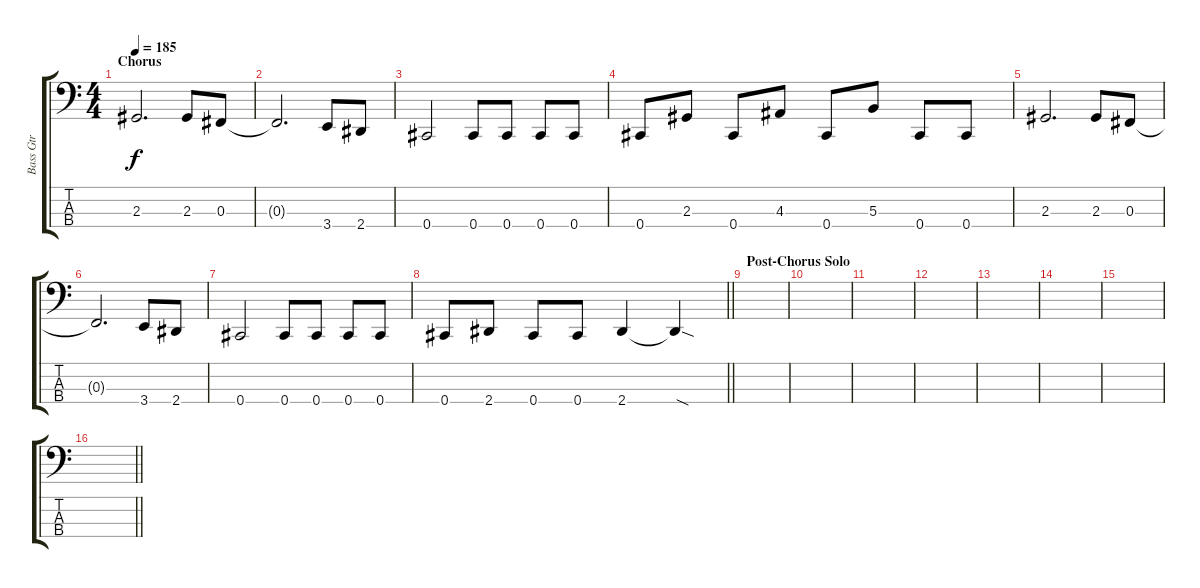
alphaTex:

\track ("Bass Gtr" "Bass Gtr") {instrument electricbasspick}
\staff {score tabs}
\tuning (E2 B1 Gb1 Db1) {hide}
\ts (4 4)
\section ("" "Chorus")
\tempo 185
\clef f4
\ks c
2.3.2{d dy f} 2.3.8 0.3.8 |
0.3{t}.2{d} 3.4.8 2.4.8 |
0.4.2 0.4.8 0.4.8 0.4.8 0.4.8 |
0.4.8 2.3.8 0.4.8 4.3.8 0.4.8 5.3.8 0.4.8 0.4.8 |
2.3.2{d} 2.3.8 0.3.8 |
0.3{t}.2{d} 3.4.8 2.4.8 |
0.4.2 0.4.8 0.4.8 0.4.8 0.4.8 |
\barLineRight lightlight
0.4.8 2.4.8 0.4.8 0.4.8 2.4.4 2.4{sod t}.4 |
\section ("" "Post-Chorus Solo")
|
|
|
|
|
|
|
\barLineRight lightlight
